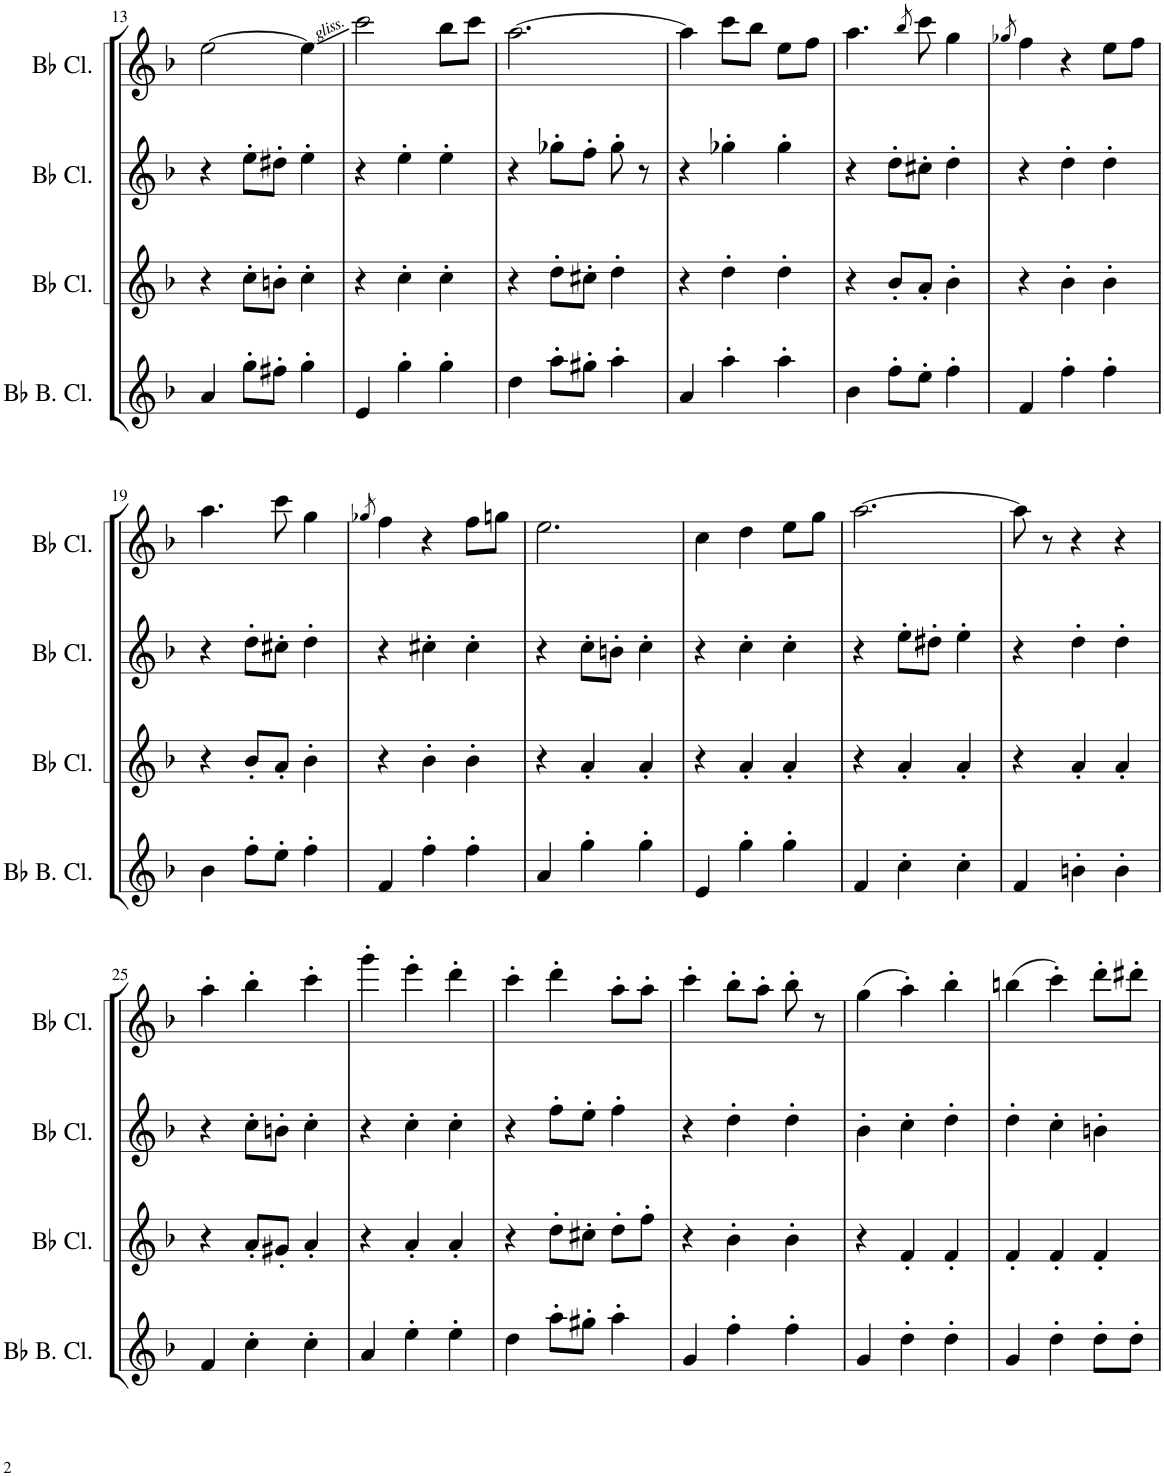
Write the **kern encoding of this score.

**kern	**kern	**kern	**kern
*part4	*part3	*part2	*part1
*staff4	*staff3	*staff2	*staff1
*I"Bb Bass Clarinet	*I"Bb Clarinet	*I"Bb Clarinet	*I"Bb Clarinet
*I'Bb B. Cl.	*I'Bb Cl.	*I'Bb Cl.	*I'Bb Cl.
!!LO:PB:g=z
*clefG2	*clefG2	*clefG2	*clefG2
*Trd8c14	*Trd1c2	*Trd1c2	*Trd1c2
*k[b-]	*k[b-]	*k[b-]	*k[b-]
*M3/4	*M3/4	*M3/4	*M3/4
=13	=13	=13	=13
4a/	4r	4r	[2ee\
8gg'\L	8cc'\L	8ee'\L	.
8ff#X'\J	8bn'\J	8dd#X'\J	.
4gg'\	4cc'\	4ee'\	4ee\]
=14	=14	=14	=14
4e/	4r	4r	2ccc\
4gg'\	4cc'\	4ee'\	.
4gg'\	4cc'\	4ee'\	8bb-\L
.	.	.	8ccc\J
=15	=15	=15	=15
4dd\	4r	4r	[2.aa\
8aa'\L	8dd'\L	8gg-X'\L	.
8gg#X'\J	8cc#X'\J	8ff'\J	.
4aa'\	4dd'\	8gg-'\	.
.	.	8r	.
=16	=16	=16	=16
4a/	4r	4r	4aa\]
4aa'\	4dd'\	4gg-X'\	8ccc\L
.	.	.	8bb-\J
4aa'\	4dd'\	4gg-'\	8ee\L
.	.	.	8ff\J
=17	=17	=17	=17
4b-\	4r	4r	4.aa\
8ff'\L	8b-'/L	8dd'\L	.
.	.	.	8qbb-/
8ee'\J	8a'/J	8cc#X'\J	8ccc\
4ff'\	4b-'\	4dd'\	4gg\
=18	=18	=18	=18
.	.	.	8qgg-X/
4f/	4r	4r	4ff\
4ff'\	4b-'\	4dd'\	4r
4ff'\	4b-'\	4dd'\	8ee\L
.	.	.	8ff\J
!!LO:LB:g=z
=19	=19	=19	=19
4b-\	4r	4r	4.aa\
8ff'\L	8b-'/L	8dd'\L	.
8ee'\J	8a'/J	8cc#X'\J	8ccc\
4ff'\	4b-'\	4dd'\	4gg\
=20	=20	=20	=20
.	.	.	8qgg-X/
4f/	4r	4r	4ff\
4ff'\	4b-'\	4cc#X'\	4r
4ff'\	4b-'\	4cc#'\	8ff\L
.	.	.	8ggn\J
=21	=21	=21	=21
4a/	4r	4r	2.ee\
4gg'\	4a'/	8cc'\L	.
.	.	8bn'\J	.
4gg'\	4a'/	4cc'\	.
=22	=22	=22	=22
4e/	4r	4r	4cc\
4gg'\	4a'/	4cc'\	4dd\
4gg'\	4a'/	4cc'\	8ee\L
.	.	.	8gg\J
=23	=23	=23	=23
4f/	4r	4r	[2.aa\
4cc'\	4a'/	8ee'\L	.
.	.	8dd#X'\J	.
4cc'\	4a'/	4ee'\	.
=24	=24	=24	=24
4f/	4r	4r	8aa\]
.	.	.	8r
4bn'\	4a'/	4dd'\	4r
4b'\	4a'/	4dd'\	4r
!!LO:LB:g=z
=25	=25	=25	=25
4f/	4r	4r	4aa'\
4cc'\	8a'/L	8cc'\L	4bb-'\
.	8g#X'/J	8bn'\J	.
4cc'\	4a'/	4cc'\	4ccc'\
=26	=26	=26	=26
4a/	4r	4r	4ggg'\
4ee'\	4a'/	4cc'\	4eee'\
4ee'\	4a'/	4cc'\	4ddd'\
=27	=27	=27	=27
4dd\	4r	4r	4ccc'\
8aa'\L	8dd'\L	8ff'\L	4ddd'\
8gg#X'\J	8cc#X'\J	8ee'\J	.
4aa'\	8dd'\L	4ff'\	8aa'\L
.	8ff'\J	.	8aa'\J
=28	=28	=28	=28
4g/	4r	4r	4ccc'\
4ff'\	4b-'\	4dd'\	8bb-'\L
.	.	.	8aa'\J
4ff'\	4b-'\	4dd'\	8bb-'\
.	.	.	8r
=29	=29	=29	=29
4g/	4r	4b-'\	(4gg\
4dd'\	4f'/	4cc'\	4aa'\)
4dd'\	4f'/	4dd'\	4bb-'\
=30	=30	=30	=30
4g/	4f'/	4dd'\	(4bbn\
4dd'\	4f'/	4cc'\	4ccc'\)
8dd'\L	4f'/	4bn'\	8ddd'\L
8dd'\J	.	.	8ddd#X'\J
=	=	=	=
*-	*-	*-	*-
